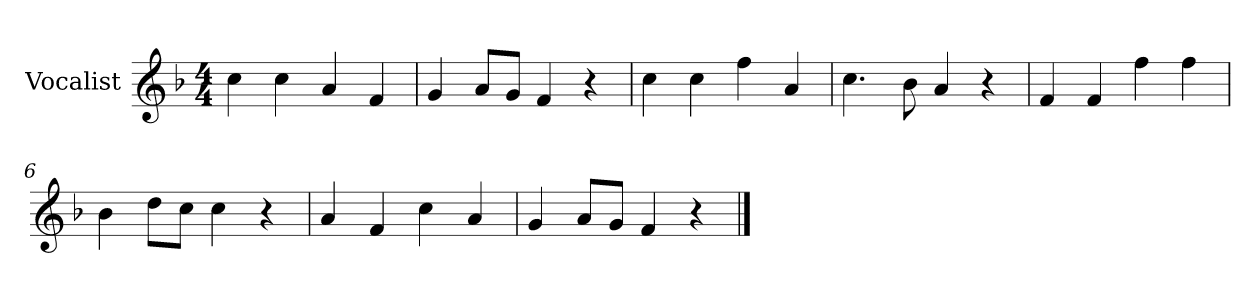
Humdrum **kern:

**kern
*part1
*staff1
*I"Vocalist
*k[b-]
*F:
*M4/4
=1
4cc
4cc
4a
4f
=2
4g
8aL
8gJ
4f
4r
=3
4cc
4cc
4ff
4a
=4
4.cc
8b-
4a
4r
=5
4f
4f
4ff
4ff
=6
4b-
8ddL
8ccJ
4cc
4r
=7
4a
4f
4cc
4a
=8
4g
8aL
8gJ
4f
4r
==
*-
